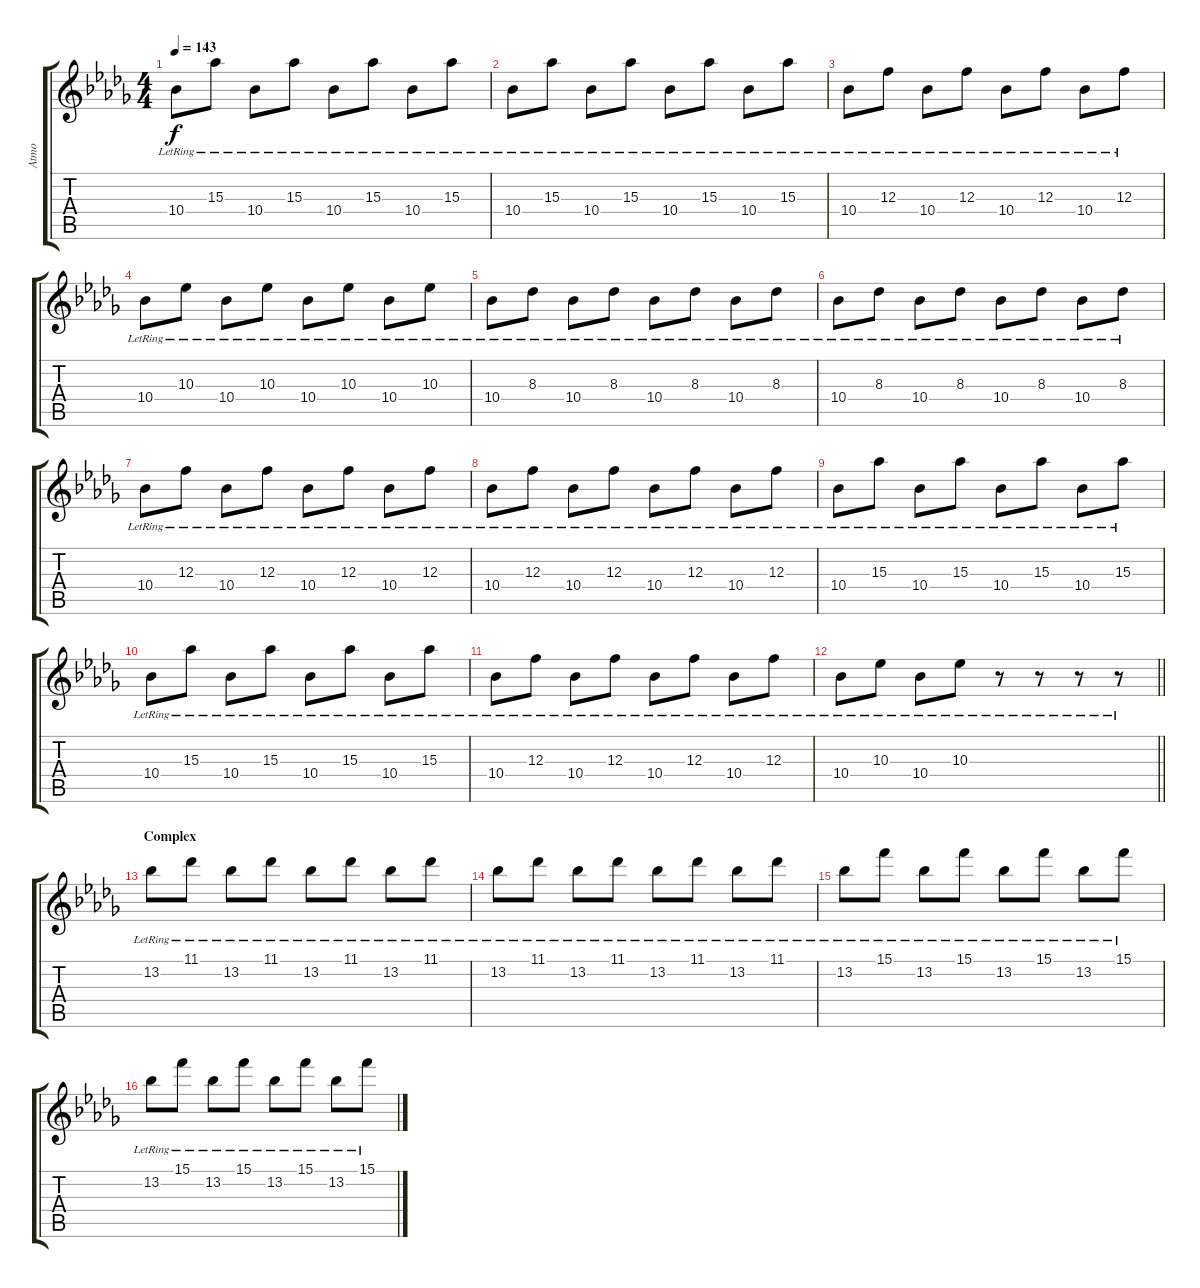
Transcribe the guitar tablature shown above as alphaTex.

\track ("Atmo" "Atmo") {instrument electricguitarjazz}
\staff {score tabs}
\tuning (D4 A3 F3 C3 G2 C2) {hide}
\ts (4 4)
\tempo 143
\clef g2
\ks db
10.4{lr}.8{dy f} 15.3{lr}.8 10.4{lr}.8 15.3{lr}.8 10.4{lr}.8 15.3{lr}.8 10.4{lr}.8 15.3{lr}.8 |
10.4{lr}.8 15.3{lr}.8 10.4{lr}.8 15.3{lr}.8 10.4{lr}.8 15.3{lr}.8 10.4{lr}.8 15.3{lr}.8 |
10.4{lr}.8 12.3{lr}.8 10.4{lr}.8 12.3{lr}.8 10.4{lr}.8 12.3{lr}.8 10.4{lr}.8 12.3{lr}.8 |
10.4{lr}.8 10.3{lr}.8 10.4{lr}.8 10.3{lr}.8 10.4{lr}.8 10.3{lr}.8 10.4{lr}.8 10.3{lr}.8 |
10.4{lr}.8 8.3{lr}.8 10.4{lr}.8 8.3{lr}.8 10.4{lr}.8 8.3{lr}.8 10.4{lr}.8 8.3{lr}.8 |
10.4{lr}.8 8.3{lr}.8 10.4{lr}.8 8.3{lr}.8 10.4{lr}.8 8.3{lr}.8 10.4{lr}.8 8.3{lr}.8 |
10.4{lr}.8 12.3{lr}.8 10.4{lr}.8 12.3{lr}.8 10.4{lr}.8 12.3{lr}.8 10.4{lr}.8 12.3{lr}.8 |
10.4{lr}.8 12.3{lr}.8 10.4{lr}.8 12.3{lr}.8 10.4{lr}.8 12.3{lr}.8 10.4{lr}.8 12.3{lr}.8 |
10.4{lr}.8 15.3{lr}.8 10.4{lr}.8 15.3{lr}.8 10.4{lr}.8 15.3{lr}.8 10.4{lr}.8 15.3{lr}.8 |
10.4{lr}.8 15.3{lr}.8 10.4{lr}.8 15.3{lr}.8 10.4{lr}.8 15.3{lr}.8 10.4{lr}.8 15.3{lr}.8 |
10.4{lr}.8 12.3{lr}.8 10.4{lr}.8 12.3{lr}.8 10.4{lr}.8 12.3{lr}.8 10.4{lr}.8 12.3{lr}.8 |
\barLineRight lightlight
10.4{lr}.8 10.3{lr}.8 10.4{lr}.8 10.3{lr}.8 r.8 r.8 r.8 r.8 |
\section ("" "Complex")
13.2{lr}.8 11.1{lr}.8 13.2{lr}.8 11.1{lr}.8 13.2{lr}.8 11.1{lr}.8 13.2{lr}.8 11.1{lr}.8 |
13.2{lr}.8 11.1{lr}.8 13.2{lr}.8 11.1{lr}.8 13.2{lr}.8 11.1{lr}.8 13.2{lr}.8 11.1{lr}.8 |
13.2{lr}.8 15.1{lr}.8 13.2{lr}.8 15.1{lr}.8 13.2{lr}.8 15.1{lr}.8 13.2{lr}.8 15.1{lr}.8 |
13.2{lr}.8 15.1{lr}.8 13.2{lr}.8 15.1{lr}.8 13.2{lr}.8 15.1{lr}.8 13.2{lr}.8 15.1{lr}.8
